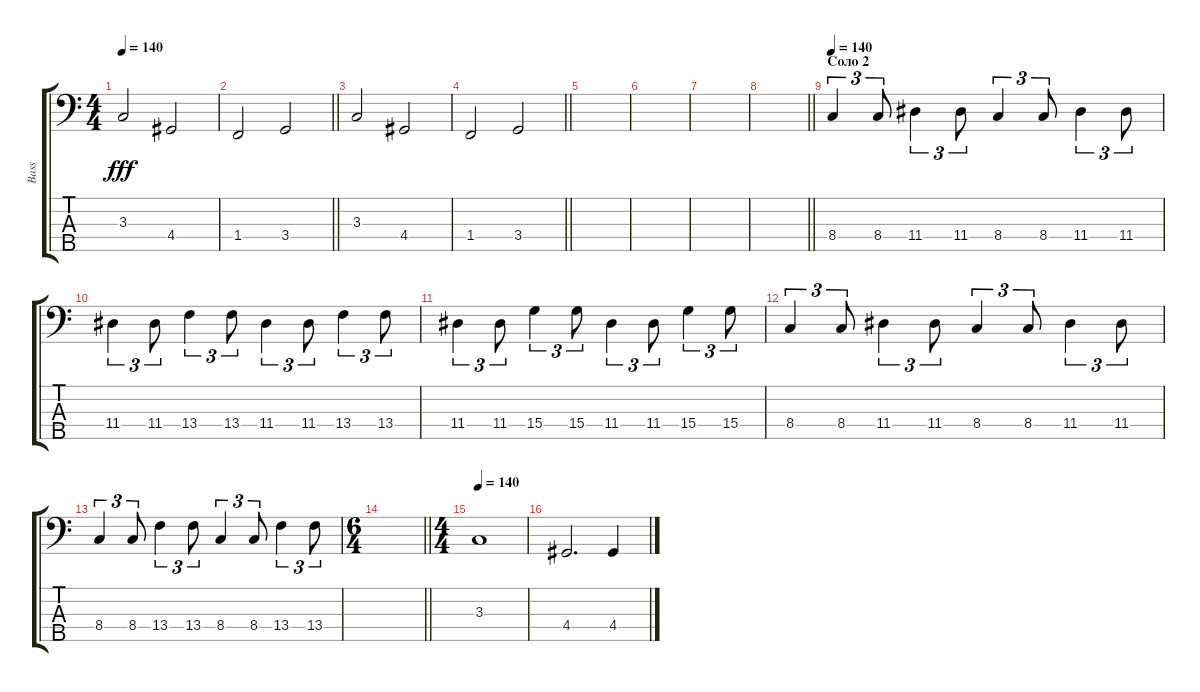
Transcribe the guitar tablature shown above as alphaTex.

\track ("Bass" "Bass") {instrument slapbass2}
\staff {score tabs}
\tuning (G2 D2 A1 E1 B0) {hide}
\ts (4 4)
\tempo 140
\clef f4
\ks c
3.3.2{dy fff} 4.4.2 |
\barLineRight lightlight
1.4.2 3.4.2 |
3.3.2 4.4.2 |
\barLineRight lightlight
1.4.2 3.4.2 |
|
|
|
\barLineRight lightlight
|
\section ("" "Соло 2")
\tempo 140
8.4.4{tu (3 2)} 8.4.8{tu (3 2)} 11.4.4{tu (3 2)} 11.4.8{tu (3 2)} 8.4.4{tu (3 2)} 8.4.8{tu (3 2)} 11.4.4{tu (3 2)} 11.4.8{tu (3 2)} |
11.4.4{tu (3 2)} 11.4.8{tu (3 2)} 13.4.4{tu (3 2)} 13.4.8{tu (3 2)} 11.4.4{tu (3 2)} 11.4.8{tu (3 2)} 13.4.4{tu (3 2)} 13.4.8{tu (3 2)} |
11.4.4{tu (3 2)} 11.4.8{tu (3 2)} 15.4.4{tu (3 2)} 15.4.8{tu (3 2)} 11.4.4{tu (3 2)} 11.4.8{tu (3 2)} 15.4.4{tu (3 2)} 15.4.8{tu (3 2)} |
8.4.4{tu (3 2)} 8.4.8{tu (3 2)} 11.4.4{tu (3 2)} 11.4.8{tu (3 2)} 8.4.4{tu (3 2)} 8.4.8{tu (3 2)} 11.4.4{tu (3 2)} 11.4.8{tu (3 2)} |
8.4.4{tu (3 2)} 8.4.8{tu (3 2)} 13.4.4{tu (3 2)} 13.4.8{tu (3 2)} 8.4.4{tu (3 2)} 8.4.8{tu (3 2)} 13.4.4{tu (3 2)} 13.4.8{tu (3 2)} |
\ts (6 4)
\barLineRight lightlight
|
\ts (4 4)
\tempo 140
3.3.1 |
4.4.2{d} 4.4{ss}.4
